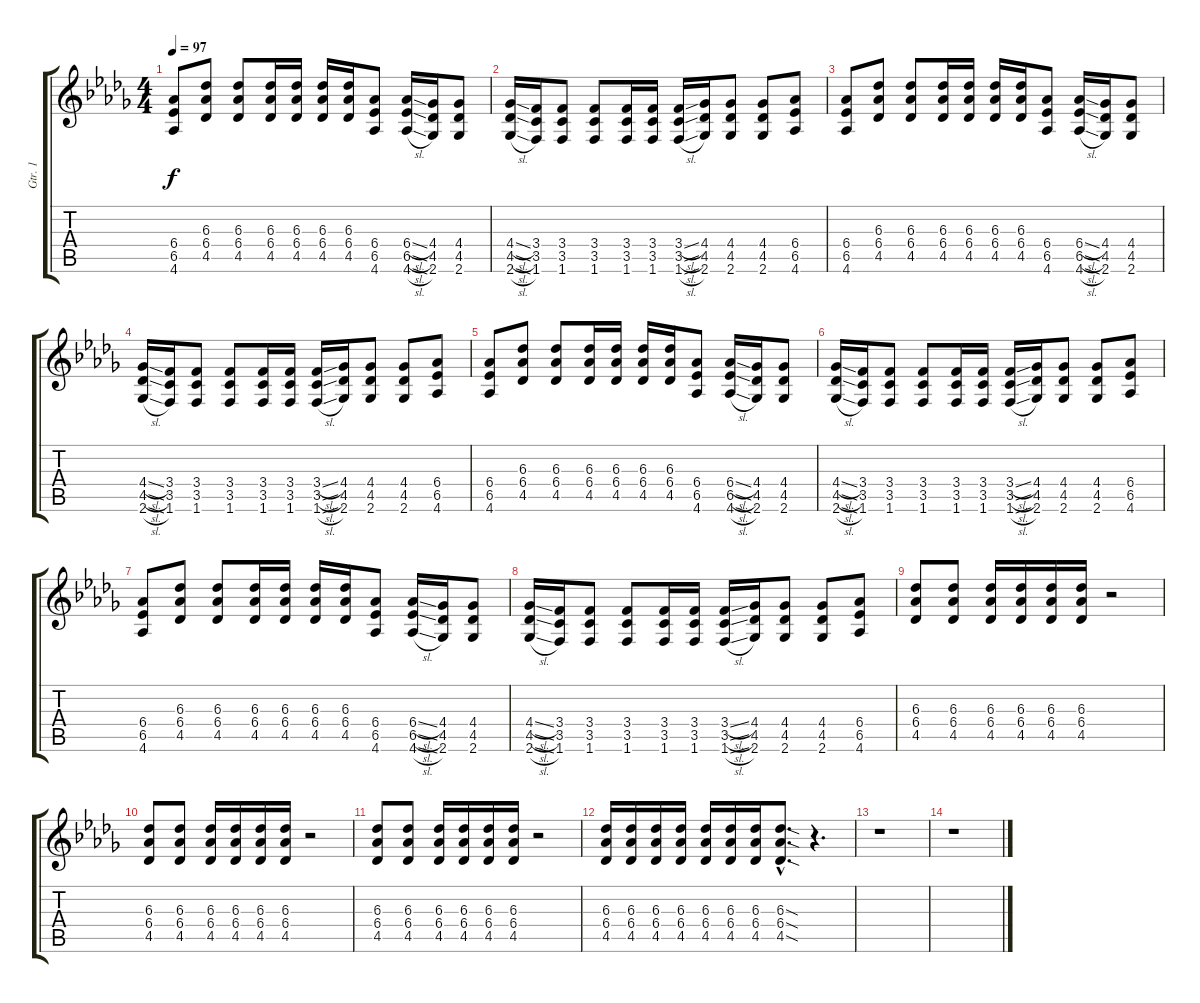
\track ("Gtr. 1" "Gtr. 1") {instrument distortionguitar}
\staff {score tabs}
\tuning (E4 B3 G3 D3 A2 E2) {hide}
\ts (4 4)
\tempo 97
\clef g2
\ks db
(6.4 6.5 4.6).8{dy f} (6.3 6.4 4.5).8 (6.3 6.4 4.5).8 (6.3 6.4 4.5).16 (6.3 6.4 4.5).16 (6.3 6.4 4.5).16 (6.3 6.4 4.5).16 (6.4 6.5 4.6).8 (6.4{sl} 6.5{sl} 4.6{sl}).16 (4.4 4.5 2.6).16 (4.4 4.5 2.6).8 |
(4.4{sl} 4.5{sl} 2.6{sl}).16 (3.4 3.5 1.6).16 (3.4 3.5 1.6).8 (3.4 3.5 1.6).8 (3.4 3.5 1.6).16 (3.4 3.5 1.6).16 (3.4{sl} 3.5{sl} 1.6{sl}).16 (4.4 4.5 2.6).16 (4.4 4.5 2.6).8 (4.4 4.5 2.6).8 (6.4 6.5 4.6).8 |
(6.4 6.5 4.6).8 (6.3 6.4 4.5).8 (6.3 6.4 4.5).8 (6.3 6.4 4.5).16 (6.3 6.4 4.5).16 (6.3 6.4 4.5).16 (6.3 6.4 4.5).16 (6.4 6.5 4.6).8 (6.4{sl} 6.5{sl} 4.6{sl}).16 (4.4 4.5 2.6).16 (4.4 4.5 2.6).8 |
(4.4{sl} 4.5{sl} 2.6{sl}).16 (3.4 3.5 1.6).16 (3.4 3.5 1.6).8 (3.4 3.5 1.6).8 (3.4 3.5 1.6).16 (3.4 3.5 1.6).16 (3.4{sl} 3.5{sl} 1.6{sl}).16 (4.4 4.5 2.6).16 (4.4 4.5 2.6).8 (4.4 4.5 2.6).8 (6.4 6.5 4.6).8 |
(6.4 6.5 4.6).8 (6.3 6.4 4.5).8 (6.3 6.4 4.5).8 (6.3 6.4 4.5).16 (6.3 6.4 4.5).16 (6.3 6.4 4.5).16 (6.3 6.4 4.5).16 (6.4 6.5 4.6).8 (6.4{sl} 6.5{sl} 4.6{sl}).16 (4.4 4.5 2.6).16 (4.4 4.5 2.6).8 |
(4.4{sl} 4.5{sl} 2.6{sl}).16 (3.4 3.5 1.6).16 (3.4 3.5 1.6).8 (3.4 3.5 1.6).8 (3.4 3.5 1.6).16 (3.4 3.5 1.6).16 (3.4{sl} 3.5{sl} 1.6{sl}).16 (4.4 4.5 2.6).16 (4.4 4.5 2.6).8 (4.4 4.5 2.6).8 (6.4 6.5 4.6).8 |
(6.4 6.5 4.6).8 (6.3 6.4 4.5).8 (6.3 6.4 4.5).8 (6.3 6.4 4.5).16 (6.3 6.4 4.5).16 (6.3 6.4 4.5).16 (6.3 6.4 4.5).16 (6.4 6.5 4.6).8 (6.4{sl} 6.5{sl} 4.6{sl}).16 (4.4 4.5 2.6).16 (4.4 4.5 2.6).8 |
(4.4{sl} 4.5{sl} 2.6{sl}).16 (3.4 3.5 1.6).16 (3.4 3.5 1.6).8 (3.4 3.5 1.6).8 (3.4 3.5 1.6).16 (3.4 3.5 1.6).16 (3.4{sl} 3.5{sl} 1.6{sl}).16 (4.4 4.5 2.6).16 (4.4 4.5 2.6).8 (4.4 4.5 2.6).8 (6.4 6.5 4.6).8 |
(6.3 6.4 4.5).8{balance 8} (6.3 6.4 4.5).8 (6.3 6.4 4.5).16 (6.3 6.4 4.5).16 (6.3 6.4 4.5).16 (6.3 6.4 4.5).16 r.2 |
(6.3 6.4 4.5).8 (6.3 6.4 4.5).8 (6.3 6.4 4.5).16 (6.3 6.4 4.5).16 (6.3 6.4 4.5).16 (6.3 6.4 4.5).16 r.2 |
(6.3 6.4 4.5).8 (6.3 6.4 4.5).8 (6.3 6.4 4.5).16 (6.3 6.4 4.5).16 (6.3 6.4 4.5).16 (6.3 6.4 4.5).16 r.2 |
(6.3 6.4 4.5).16 (6.3 6.4 4.5).16 (6.3 6.4 4.5).16 (6.3 6.4 4.5).16 (6.3 6.4 4.5).16 (6.3 6.4 4.5).16 (6.3 6.4 4.5).16 (6.3{sod hac} 6.4{sod hac} 4.5{sod hac}).8{d} r.4{d} |
r.1 |
r.1
